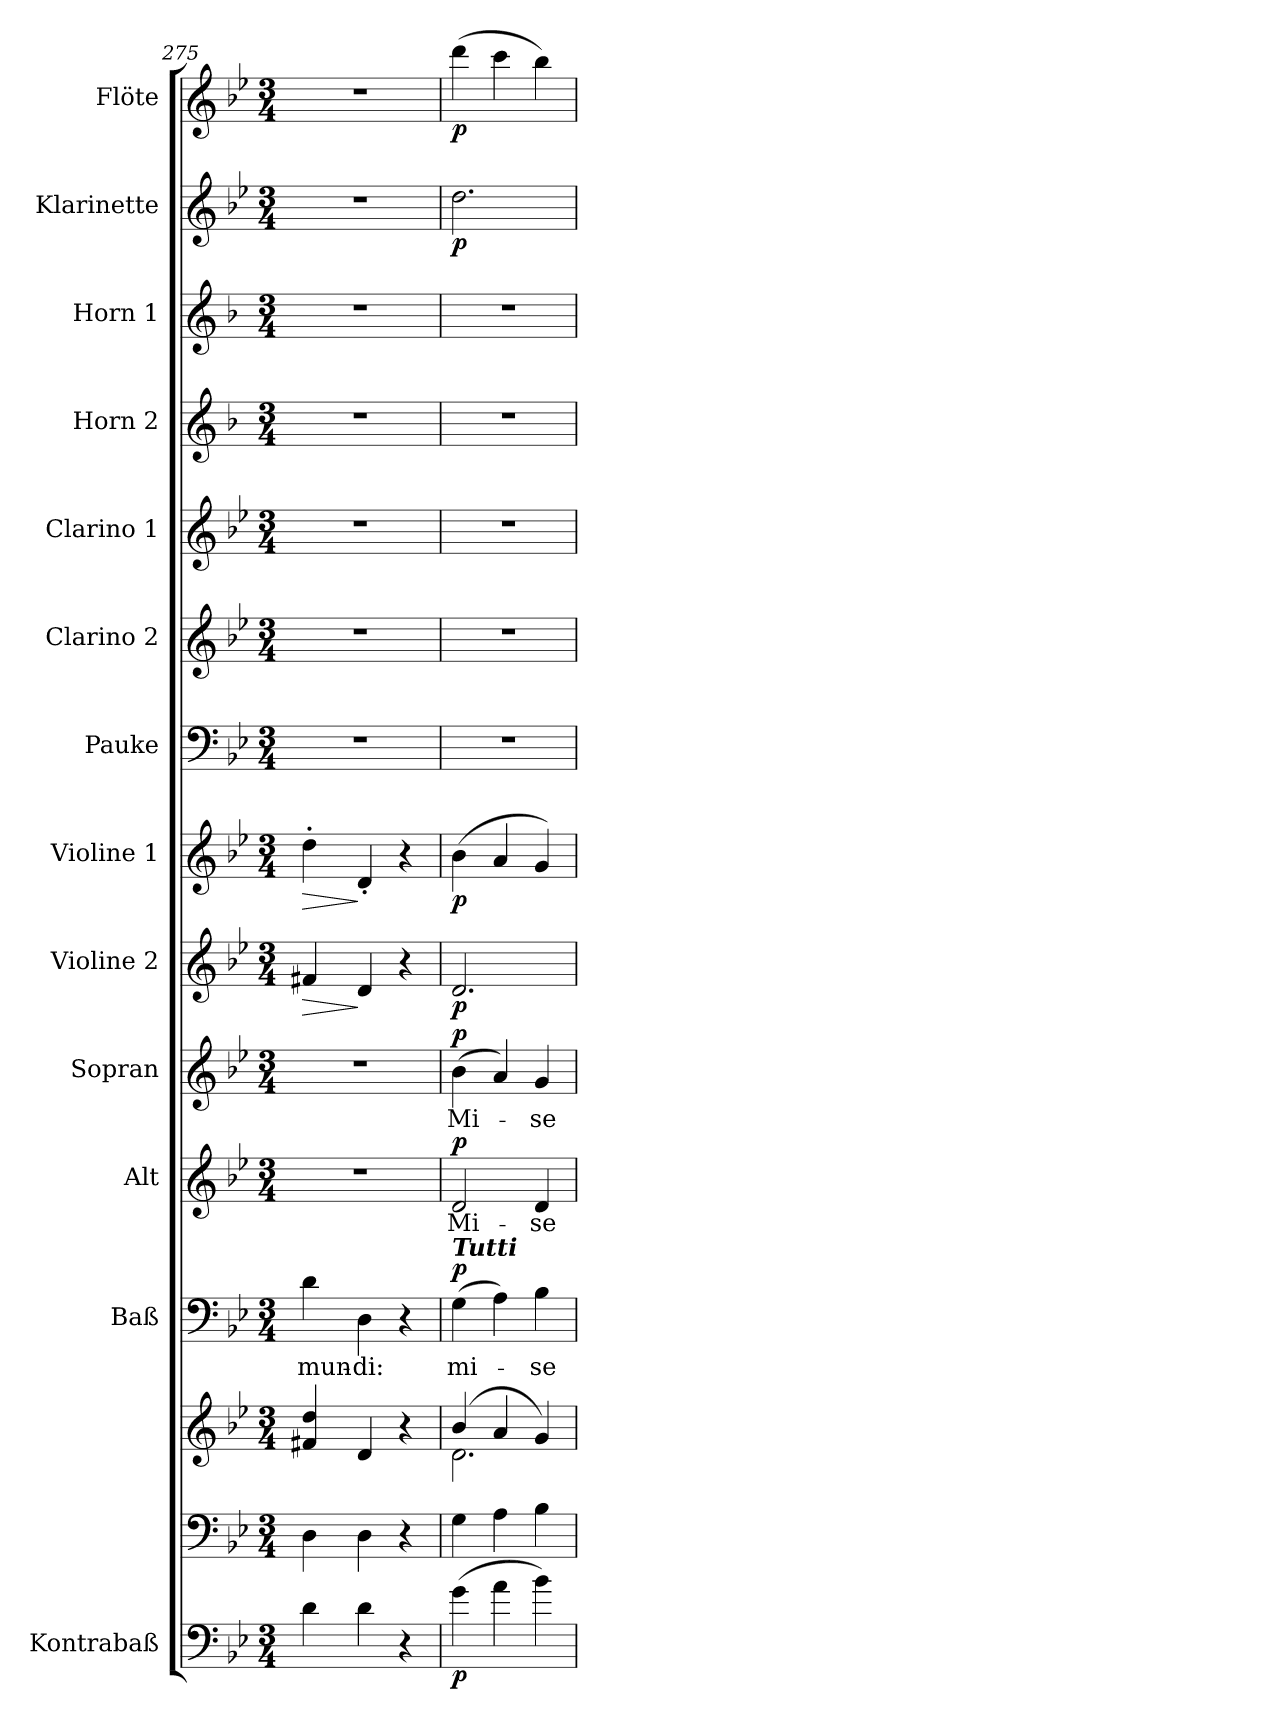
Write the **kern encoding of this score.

**kern	**dynam	**kern	**kern	**kern	**text	**dynam	**kern	**text	**dynam	**kern	**text	**dynam	**kern	**dynam	**kern	**dynam	**kern	**kern	**kern	**kern	**kern	**kern	**dynam	**kern	**dynam
*part14	*part14	*part13	*part13	*part12	*part12	*part12	*part11	*part11	*part11	*part10	*part10	*part10	*part9	*part9	*part8	*part8	*part7	*part6	*part5	*part4	*part3	*part2	*part2	*part1	*part1
*staff15	*staff15	*staff14	*staff13	*staff12	*staff12	*staff12	*staff11	*staff11	*staff11	*staff10	*staff10	*staff10	*staff9	*staff9	*staff8	*staff8	*staff7	*staff6	*staff5	*staff4	*staff3	*staff2	*staff2	*staff1	*staff1
*I"Kontrabaß	*	*	*	*I"Baß	*	*	*I"Alt	*	*	*I"Sopran	*	*	*I"Violine 2	*	*I"Violine 1	*	*I"Pauke	*I"Clarino 2	*I"Clarino 1	*I"Horn 2	*I"Horn 1	*I"Klarinette	*	*I"Flöte	*
*I'Kb	*	*	*	*I'Baß	*	*	*I'Alt	*	*	*I'Sop	*	*	*I'Vln. 2	*	*I'Vln. 1	*	*I'Pk.	*	*	*I'Hrn. 2	*I'Hrn. 1	*	*	*I'Fl.	*
*clefF4	*	*clefF4	*clefG2	*clefF4	*	*	*clefG2	*	*	*clefG2	*	*	*clefG2	*	*clefG2	*	*clefF4	*clefG2	*clefG2	*clefG2	*clefG2	*clefG2	*	*clefG2	*
*ITrd7c12	*	*	*	*	*	*	*	*	*	*	*	*	*	*	*	*	*	*ITrd7c12	*ITrd7c12	*ITrd4c7	*ITrd4c7	*	*	*	*
*k[b-e-]	*	*k[b-e-]	*k[b-e-]	*k[b-e-]	*	*	*k[b-e-]	*	*	*k[b-e-]	*	*	*k[b-e-]	*	*k[b-e-]	*	*k[b-e-]	*k[b-e-]	*k[b-e-]	*k[b-e-]	*k[b-e-]	*k[b-e-]	*	*k[b-e-]	*
*B-:	*	*B-:	*B-:	*B-:	*	*	*B-:	*	*	*B-:	*	*	*B-:	*	*B-:	*	*B-:	*B-:	*B-:	*B-:	*B-:	*B-:	*	*B-:	*
*M3/4	*	*M3/4	*M3/4	*M3/4	*	*	*M3/4	*	*	*M3/4	*	*	*M3/4	*	*M3/4	*	*M3/4	*M3/4	*M3/4	*M3/4	*M3/4	*M3/4	*	*M3/4	*
=275	=275	=275	=275	=275	=275	=275	=275	=275	=275	=275	=275	=275	=275	=275	=275	=275	=275	=275	=275	=275	=275	=275	=275	=275	=275
!	!	!	!	!	!LO:LY:b	!	!	!	!	!	!	!	!	!LO:HP:b	!	!LO:HP:b	!	!	!	!	!	!	!	!	!
4D\	.	4D\	4f#X/ 4dd/	4d\	mun-	.	2.r	.	.	2.r	.	.	4f#X/	>	4dd'>\	>	2.r	2.r	2.r	2.r	2.r	2.r	.	2.r	.
!	!	!	!	!	!LO:LY:b	!	!	!	!	!	!	!	!	!	!	!	!	!	!	!	!	!	!	!	!
4D\	.	4D\	4d/	4D\	-di:	.	.	.	.	.	.	.	4d/	]	4d'</	]	.	.	.	.	.	.	.	.	.
4r	.	4r	4r	4r	.	.	.	.	.	.	.	.	4r	.	4r	.	.	.	.	.	.	.	.	.	.
=276	=276	=276	=276	=276	=276	=276	=276	=276	=276	=276	=276	=276	=276	=276	=276	=276	=276	=276	=276	=276	=276	=276	=276	=276	=276
*	*	*	*^	*	*	*	*	*	*	*	*	*	*	*	*	*	*	*	*	*	*	*	*	*	*
!	!	!	!	!	!LO:TX:a:Bi:t=Tutti	!	!	!	!	!	!	!	!	!	!	!	!	!	!	!	!	!	!	!	!	!
!	!LO:DY:b	!	!	!	!	!LO:LY:b	!LO:DY:a	!	!LO:LY:b	!LO:DY:a	!	!LO:LY:b	!LO:DY:a	!	!LO:DY:b	!	!LO:DY:b	!	!	!	!	!	!	!LO:DY:b	!	!LO:DY:b
(>4G\	p	4G\	(<4b-/	2.d\	(>4G\	mi-	p	2d/	Mi-	p	(>4b-\	Mi-	p	2.d/	p	(<4b-\	p	2.r	2.r	2.r	2.r	2.r	2.dd\	p	(>4ddd\	p
4A\	.	4A\	4a/	.	4A\)	.	.	.	.	.	4a/)	.	.	.	.	4a/	.	.	.	.	.	.	.	.	4ccc\	.
!	!	!	!	!	!	!LO:LY:b	!	!	!LO:LY:b	!	!	!LO:LY:b	!	!	!	!	!	!	!	!	!	!	!	!	!	!
4B-\)	.	4B-\	4g/)	.	4B-\	-se-	.	4d/	-se-	.	4g/	-se-	.	.	.	4g/)	.	.	.	.	.	.	.	.	4bb-\)	.
*	*	*	*v	*v	*	*	*	*	*	*	*	*	*	*	*	*	*	*	*	*	*	*	*	*	*	*
=	=	=	=	=	=	=	=	=	=	=	=	=	=	=	=	=	=	=	=	=	=	=	=	=	=
*-	*-	*-	*-	*-	*-	*-	*-	*-	*-	*-	*-	*-	*-	*-	*-	*-	*-	*-	*-	*-	*-	*-	*-	*-	*-
